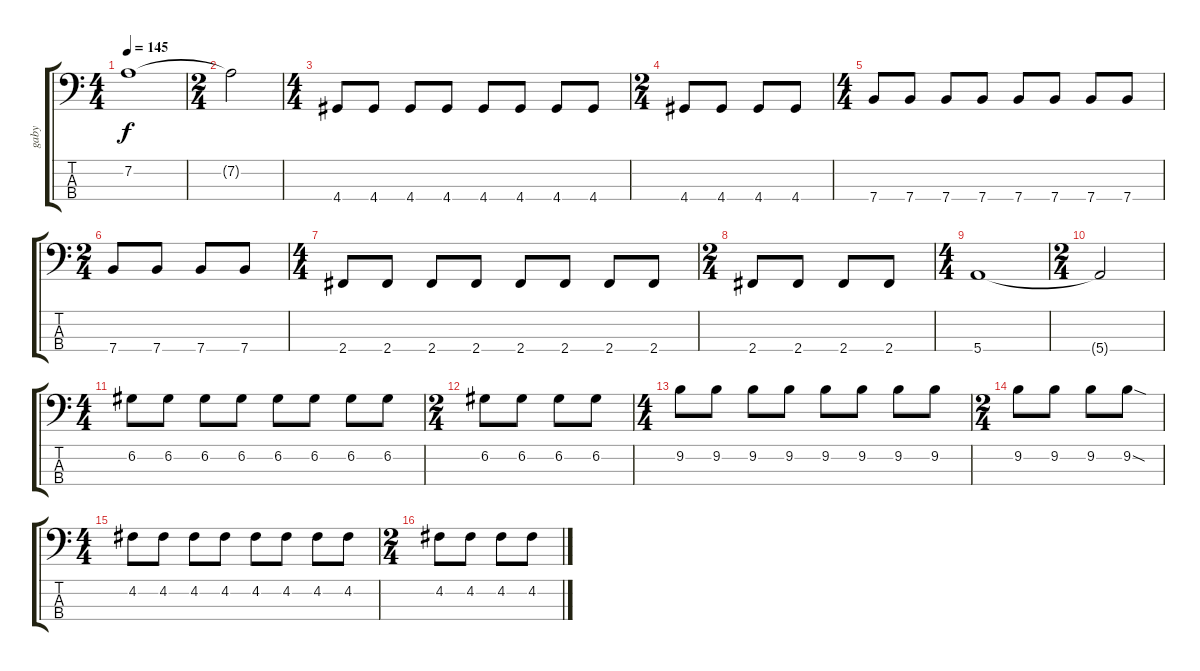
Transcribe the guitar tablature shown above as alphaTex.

\track ("gaby" "gaby") {instrument electricbassfinger}
\staff {score tabs}
\tuning (G2 D2 A1 E1) {hide}
\ts (4 4)
\tempo 145
\clef f4
\ks c
7.2.1{dy f} |
\ts (2 4)
7.2{t}.2 |
\ts (4 4)
4.4.8 4.4.8 4.4.8 4.4.8 4.4.8 4.4.8 4.4.8 4.4.8 |
\ts (2 4)
4.4.8 4.4.8 4.4.8 4.4.8 |
\ts (4 4)
7.4.8 7.4.8 7.4.8 7.4.8 7.4.8 7.4.8 7.4.8 7.4.8 |
\ts (2 4)
7.4.8 7.4.8 7.4.8 7.4.8 |
\ts (4 4)
2.4.8 2.4.8 2.4.8 2.4.8 2.4.8 2.4.8 2.4.8 2.4.8 |
\ts (2 4)
2.4.8 2.4.8 2.4.8 2.4.8 |
\ts (4 4)
5.4.1 |
\ts (2 4)
5.4{t}.2 |
\ts (4 4)
6.2.8 6.2.8 6.2.8 6.2.8 6.2.8 6.2.8 6.2.8 6.2.8 |
\ts (2 4)
6.2.8 6.2.8 6.2.8 6.2.8 |
\ts (4 4)
9.2.8 9.2.8 9.2.8 9.2.8 9.2.8 9.2.8 9.2.8 9.2.8 |
\ts (2 4)
9.2.8 9.2.8 9.2.8 9.2{sod}.8 |
\ts (4 4)
4.2.8 4.2.8 4.2.8 4.2.8 4.2.8 4.2.8 4.2.8 4.2.8 |
\ts (2 4)
4.2.8 4.2.8 4.2.8 4.2.8
